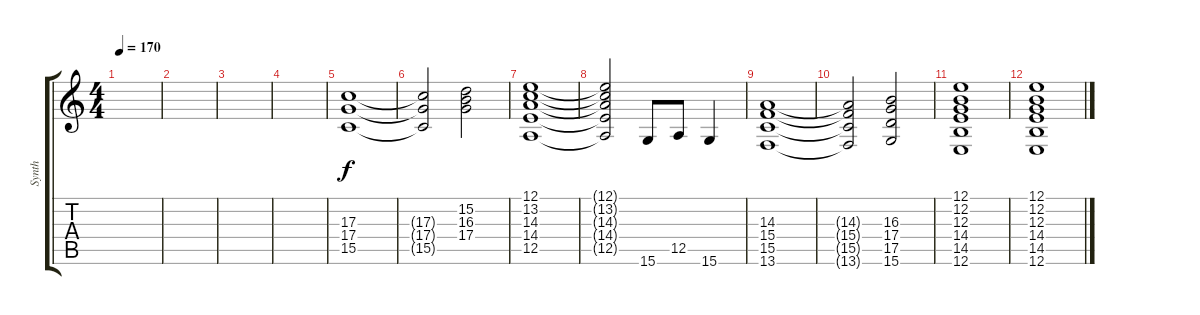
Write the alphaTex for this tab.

\track ("Synth" "Synth") {instrument stringensemble1}
\staff {score tabs}
\tuning (E4 B3 G3 D3 A2 E2) {hide}
\ts (4 4)
\tempo 170
\clef g2
\ks c
|
|
|
|
(17.3 17.4 15.5).1 |
(17.3{t} 17.4{t} 15.5{t}).2 (15.2 16.3 17.4).2 |
(12.1 13.2 14.3 14.4 12.5).1 |
(12.1{t} 13.2{t} 14.3{t} 14.4{t} 12.5{t}).2 15.6.8 12.5.8 15.6.4 |
(14.3 15.4 15.5 13.6).1 |
(14.3{t} 15.4{t} 15.5{t} 13.6{t}).2 (16.3 17.4 17.5 15.6).2 |
(12.1 12.2 12.3 14.4 14.5 12.6).1 |
(12.1 12.2 12.3 14.4 14.5 12.6).1
